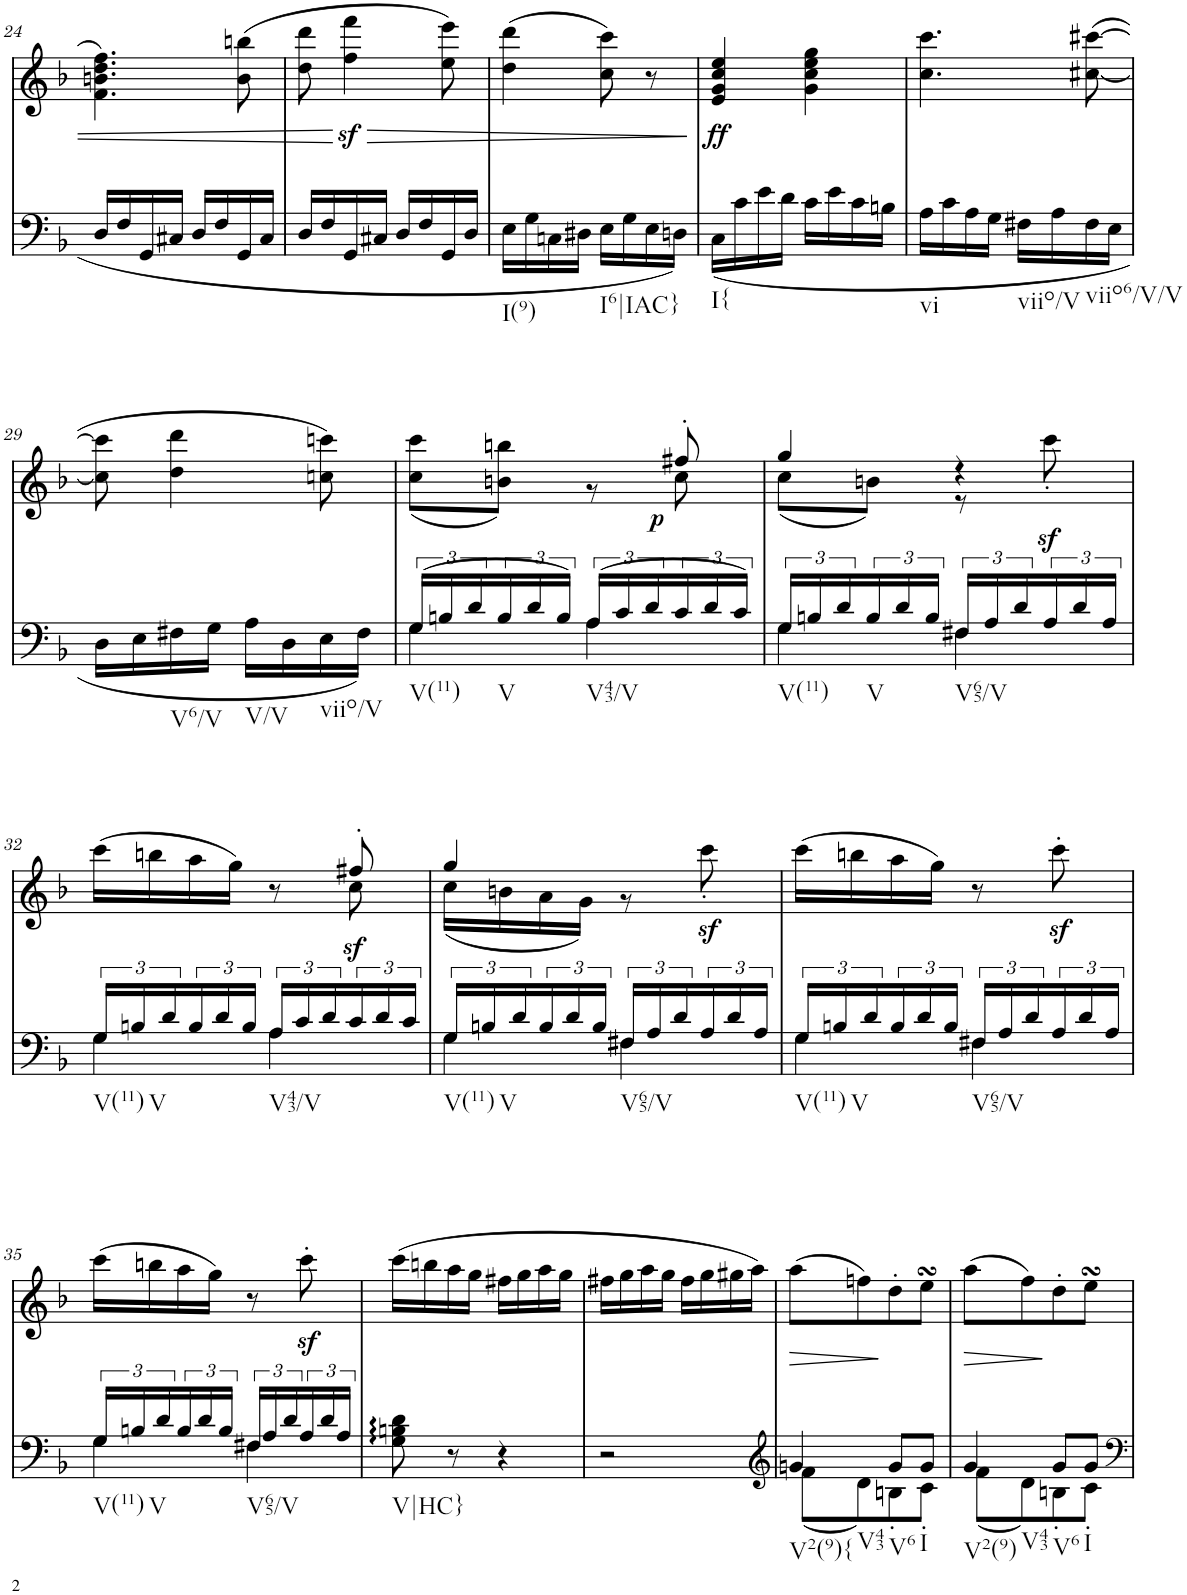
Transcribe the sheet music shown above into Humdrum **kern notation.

**kern	**kern	**dynam
*part2	*part1	*part1
*staff2	*staff1	*staff1
*I"piano	*I"piano	*
*I'Pno	*I'Pno	*
!!LO:PB:g=z
*clefF4	*clefG2	*
*k[b-]	*k[b-]	*
*F:	*F:	*
*M2/4	*M2/4	*
=24	=24	=24
16D/LL	4.f\ 4.bn\ 4.dd\ 4.ff\	.
16F/	.	.
16GG/	.	.
16C#X/JJ	.	.
16D/LL	.	.
16F/	.	.
16GG/	(8b\ 8bbn\	.
16C#/JJ	.	.
=25	=25	=25
16D/LL	8dd\ 8ddd\	.
16F/	.	.
!	!	!LO:HP:b
16GG/	4ff\z< 4fff\z<	>
16C#X/JJ	.	.
16D/LL	.	.
16F/	.	.
16GG/	8ee\ 8eee\)	.
16D/JJ	.	.
=26	=26	=26
!LO:TX:b:t=I(9)	!	!
16E\LL	(4dd\ 4ddd\	.
16G\	.	.
16Cn\	.	.
16D#X\JJ	.	.
!LO:TX:b:t=I6|IAC}	!	!
16E\LL	8cc\ 8ccc\)	.
16G\	.	.
16E\	8r	.
16Dn\JJ	.	.
.	.	]
=27	=27	=27
!LO:TX:b:t=I{	!	!
!	!	!LO:DY:b
(<16C\LL	4e/ 4g/ 4cc/ 4ee/	ff
16c\	.	.
16e\	.	.
16d\JJ	.	.
16c\LL	4g\ 4cc\ 4ee\ 4gg\	.
16e\	.	.
16c\	.	.
16Bn\JJ	.	.
=28	=28	=28
!LO:TX:b:t=vi	!	!
16A\LL	4.cc\ 4.ccc\	.
16c\	.	.
16A\	.	.
16G\JJ	.	.
!LO:TX:b:t=viio/V	!	!
16F#X\LL	.	.
16A\	.	.
!LO:TX:b:t=viio6/V/V	!	!
16F#\	([8cc#X\ [8ccc#X\	.
16E\JJ	.	.
!!LO:LB:g=z
=29	=29	=29
16D\LL	8cc#\] 8ccc#\]	.
16E\	.	.
!LO:TX:b:t=V6/V	!	!
16F#X\	4dd\ 4ddd\	.
16G\JJ	.	.
!LO:TX:b:t=V/V	!	!
16A\LL	.	.
16D\	.	.
!LO:TX:b:t=viio/V	!	!
16E\	8ccn\ 8cccn\)	.
16F#\JJ)	.	.
=30	=30	=30
*^	*^	*
!LO:TX:b:t=V(11)	!	!	!	!
(24G/LL	4G\	4.ryy	(8cc\ 8ccc\L	.
24Bn/	.	.	.	.
24d/	.	.	.	.
!LO:TX:b:t=V	!	!	!	!
24B/	.	.	8bn\ 8bbn\J)	.
24d/	.	.	.	.
24B/JJ)	.	.	.	.
!LO:TX:b:t=V43/V	!	!	!	!
(24A/LL	4A\	.	8r	.
24c/	.	.	.	.
24d/	.	.	.	.
!	!	!	!	!LO:DY:b
24c/	.	8ff#X'/	8cc\	p
24d/	.	.	.	.
24c/JJ)	.	.	.	.
=31	=31	=31	=31	=31
!LO:TX:b:t=V(11)	!	!	!	!
24G/LL	4G\	4gg/	(8cc\L	.
24Bn/	.	.	.	.
24d/	.	.	.	.
!LO:TX:b:t=V	!	!	!	!
24B/	.	.	8bn\J)	.
24d/	.	.	.	.
24B/JJ	.	.	.	.
!LO:TX:b:t=V65/V	!	!	!	!
24F#X/LL	4F#\	4r	8r	.
24A/	.	.	.	.
24d/	.	.	.	.
!	!	!	!	!LO:DY:b
24A/	.	.	8ccc'\	sf
24d/	.	.	.	.
24A/JJ	.	.	.	.
!!LO:LB:g=z	!!
=32	=32	=32	=32	=32
!LO:TX:b:t=V(11)	!	!	!	!
24G/LL	4G\	4ryy	(>16ccc\LL	.
!LO:TX:b:t=V	!	!	!	!
24Bn/	.	.	.	.
.	.	.	16bbn\	.
24d/	.	.	.	.
24B/	.	.	16aa\	.
24d/	.	.	.	.
.	.	.	16gg\JJ)	.
24B/JJ	.	.	.	.
!LO:TX:b:t=V43/V	!	!	!	!
24A/LL	4A\	8r	8ryy	.
24c/	.	.	.	.
24d/	.	.	.	.
!	!	!	!	!LO:DY:b
24c/	.	8ff#X'/	8cc\	sf
24d/	.	.	.	.
24c/JJ	.	.	.	.
=33	=33	=33	=33	=33
!LO:TX:b:t=V(11)	!	!	!	!
24G/LL	4G\	4gg/	(16cc\LL	.
!LO:TX:b:t=V	!	!	!	!
24Bn/	.	.	.	.
.	.	.	16bn\	.
24d/	.	.	.	.
24B/	.	.	16a\	.
24d/	.	.	.	.
.	.	.	16g\JJ)	.
24B/JJ	.	.	.	.
!LO:TX:b:t=V65/V	!	!	!	!
24F#X/LL	4F#\	4ryy	8r	.
24A/	.	.	.	.
24d/	.	.	.	.
!	!	!	!	!LO:DY:b
24A/	.	.	8ccc'\	sf
24d/	.	.	.	.
24A/JJ	.	.	.	.
*	*	*v	*v	*
=34	=34	=34	=34
!LO:TX:b:t=V(11)	!	!	!
24G/LL	4G\	(16ccc\LL	.
!LO:TX:b:t=V	!	!	!
24Bn/	.	.	.
.	.	16bbn\	.
24d/	.	.	.
24B/	.	16aa\	.
24d/	.	.	.
.	.	16gg\JJ)	.
24B/JJ	.	.	.
!LO:TX:b:t=V65/V	!	!	!
24F#X/LL	4F#\	8r	.
24A/	.	.	.
24d/	.	.	.
24A/	.	8cccz<'\	.
24d/	.	.	.
24A/JJ	.	.	.
!!LO:LB:g=z
=35	=35	=35	=35
!LO:TX:b:t=V(11)	!	!	!
24G/LL	4G\	(16ccc\LL	.
!LO:TX:b:t=V	!	!	!
24Bn/	.	.	.
.	.	16bbn\	.
24d/	.	.	.
24B/	.	16aa\	.
24d/	.	.	.
.	.	16gg\JJ)	.
24B/JJ	.	.	.
!LO:TX:b:t=V65/V	!	!	!
24F#X/LL	4F#\	8r	.
24A/	.	.	.
24d/	.	.	.
24A/	.	8cccz<'\	.
24d/	.	.	.
24A/JJ	.	.	.
*v	*v	*	*
=36	=36	=36
!LO:TX:b:t=V|HC}	!	!
8G\: 8Bn\: 8d\:	(16ccc\LL	.
.	16bbn\	.
8r	16aa\	.
.	16gg\JJ	.
4r	16ff#X\LL	.
.	16gg\	.
.	16aa\	.
.	16gg\JJ	.
=37	=37	=37
2r	16ff#X\LL	.
.	16gg\	.
.	16aa\	.
.	16gg\JJ	.
.	16ff#\LL	.
.	16gg\	.
.	16gg#X\	.
.	16aa\JJ)	.
=38	=38	=38
*clefG2	*	*
*^	*	*
!LO:TX:b:t=V2(9){	!	!	!
!LO:TX:b:t=V43	!	!	!
!	!	!	!LO:HP:b
4gn/	(8f\L	(8aa\L	>
.	8d\)	8ffn\)	.
!LO:TX:b:t=V6	!	!	!
8g/L	8Bn'\	8dd'\	]
!LO:TX:b:t=I	!	!	!
8g/J	8c'\J	8eesSsS\J	.
=39	=39	=39	=39
!LO:TX:b:t=V2(9)	!	!	!
!LO:TX:b:t=V43	!	!	!
!	!	!	!LO:HP:b
4g/	(8f\L	(8aa\L	>
.	8d\)	8ff\)	.
!LO:TX:b:t=V6	!	!	!
8g/L	8Bn'\	8dd'\	]
!LO:TX:b:t=I	!	!	!
8g/J	8c'\J	8eesSsS\J	.
*v	*v	*	*
=	=	=
*-	*-	*-
